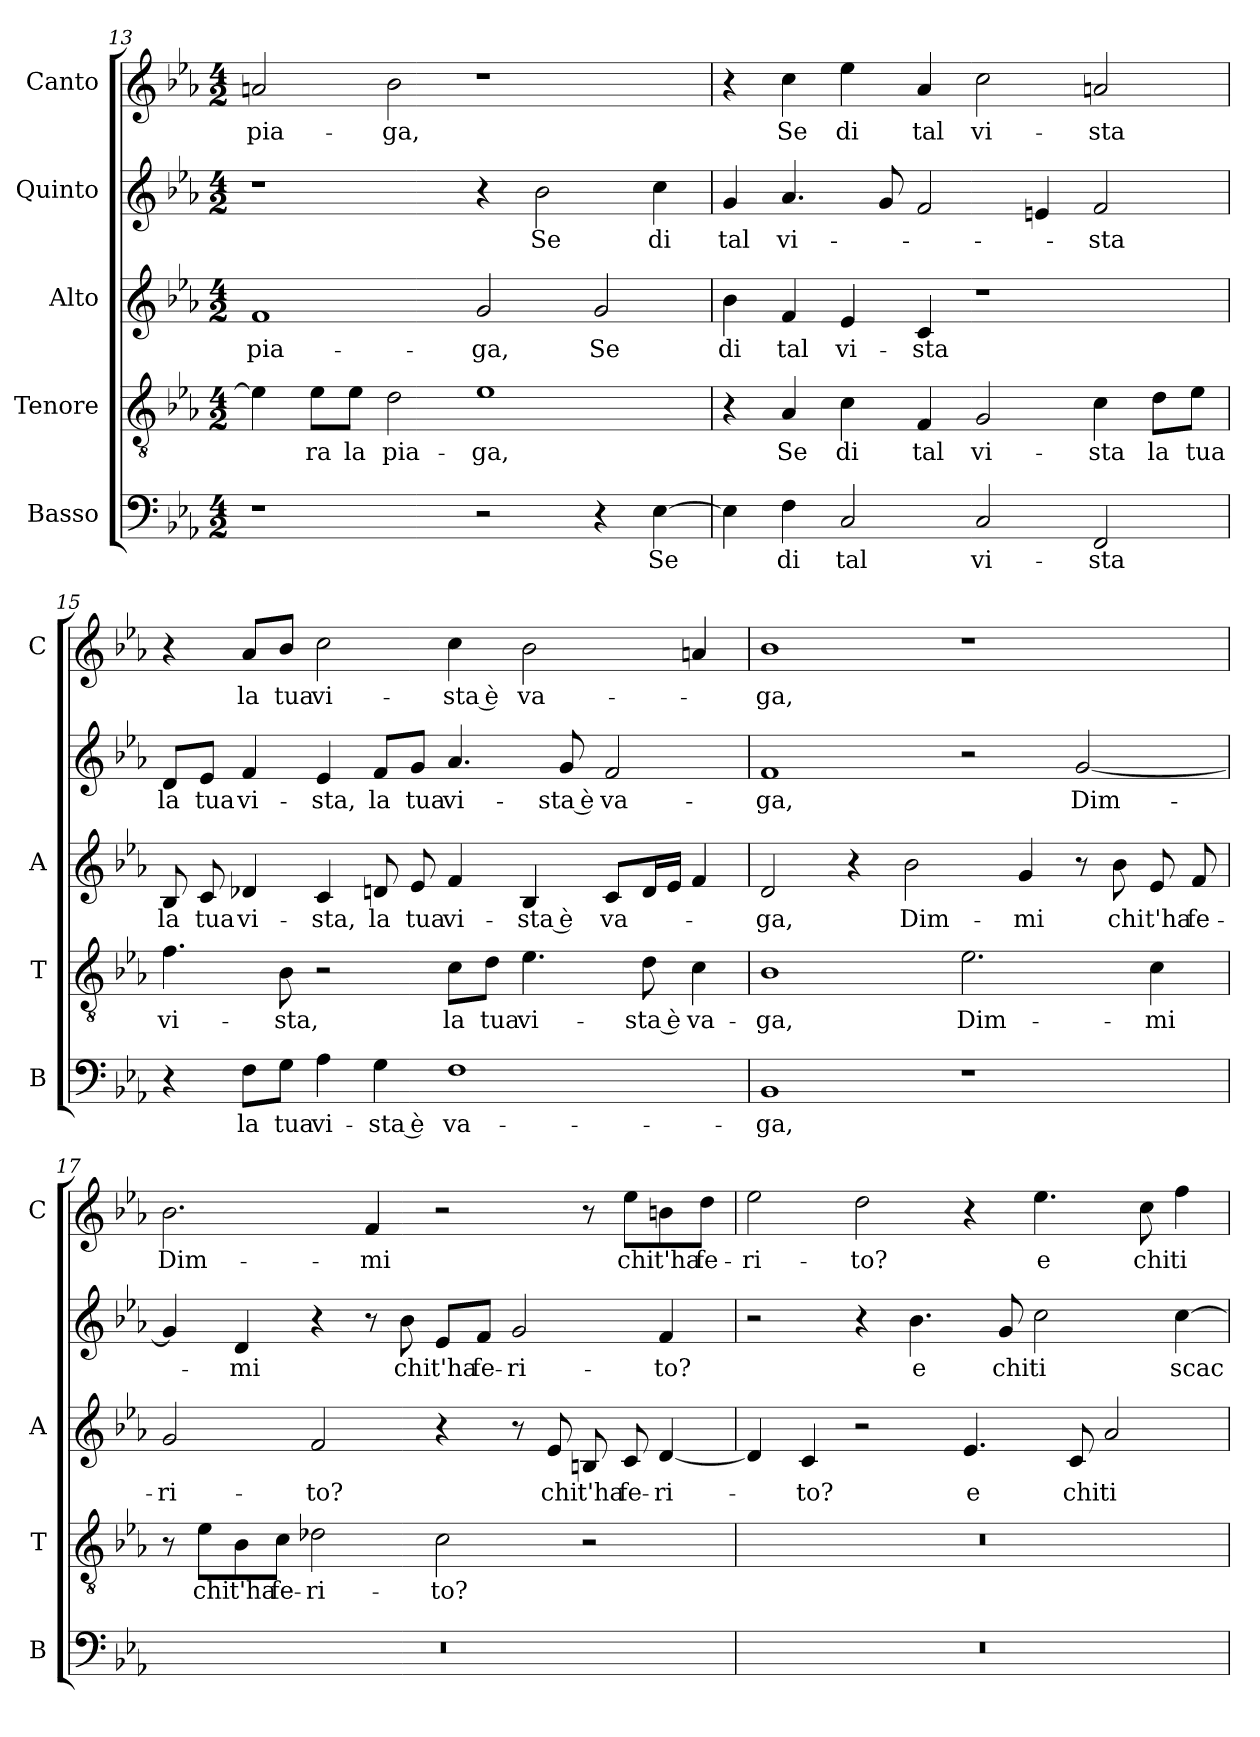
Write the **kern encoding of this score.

**kern	**text	**kern	**text	**kern	**text	**kern	**text	**kern	**text
*part5	*part5	*part4	*part4	*part3	*part3	*part2	*part2	*part1	*part1
*staff5	*staff5	*staff4	*staff4	*staff3	*staff3	*staff2	*staff2	*staff1	*staff1
*I"Basso	*	*I"Tenore	*	*I"Alto	*	*I"Quinto	*	*I"Canto	*
*I'B	*	*I'T	*	*I'A	*	*	*	*I'C	*
!!LO:LB:g=z
*clefF4	*	*clefGv2	*	*clefG2	*	*clefG2	*	*clefG2	*
*k[b-e-a-]	*	*k[b-e-a-]	*	*k[b-e-a-]	*	*k[b-e-a-]	*	*k[b-e-a-]	*
*E-:	*	*E-:	*	*E-:	*	*E-:	*	*E-:	*
*M4/2	*	*M4/2	*	*M4/2	*	*M4/2	*	*M4/2	*
=13	=13	=13	=13	=13	=13	=13	=13	=13	=13
!	!	!	!	!	!LO:LY:b	!	!	!	!LO:LY:b
1r	.	4e-\]	.	1f	pia-	1r	.	2an/	pia-
!	!	!	!LO:LY:b	!	!	!	!	!	!
.	.	8e-\L	-ra	.	.	.	.	.	.
!	!	!	!LO:LY:b	!	!	!	!	!	!
.	.	8e-\J	la	.	.	.	.	.	.
!	!	!	!LO:LY:b	!	!	!	!	!	!LO:LY:b
.	.	2d\	pia-	.	.	.	.	2b-\	-ga,
!	!	!	!LO:LY:b	!	!LO:LY:b	!	!	!	!
2r	.	1e-	-ga,	2g/	-ga,	4r	.	1r	.
!	!	!	!	!	!	!	!LO:LY:b	!	!
.	.	.	.	.	.	2b-\	Se	.	.
!	!	!	!	!	!LO:LY:b	!	!	!	!
4r	.	.	.	2g/	Se	.	.	.	.
!	!LO:LY:b	!	!	!	!	!	!LO:LY:b	!	!
[4E-\	Se	.	.	.	.	4cc\	di	.	.
=14	=14	=14	=14	=14	=14	=14	=14	=14	=14
!	!	!	!	!	!LO:LY:b	!	!LO:LY:b	!	!
4E-\]	.	4r	.	4b-\	di	4g/	tal	4r	.
!	!LO:LY:b	!	!LO:LY:b	!	!LO:LY:b	!	!LO:LY:b	!	!LO:LY:b
4F\	di	4A-/	Se	4f/	tal	4.a-/	vi-	4cc\	Se
!	!LO:LY:b	!	!LO:LY:b	!	!LO:LY:b	!	!	!	!LO:LY:b
2C/	tal	4c\	di	4e-/	vi-	.	.	4ee-\	di
.	.	.	.	.	.	8g/	.	.	.
!	!	!	!LO:LY:b	!	!LO:LY:b	!	!	!	!LO:LY:b
.	.	4F/	tal	4c/	-sta	2f/	.	4a-/	tal
!	!LO:LY:b	!	!LO:LY:b	!	!	!	!	!	!LO:LY:b
2C/	vi-	2G/	vi-	1r	.	.	.	2cc\	vi-
.	.	.	.	.	.	4en/	.	.	.
!	!LO:LY:b	!	!LO:LY:b	!	!	!	!LO:LY:b	!	!LO:LY:b
2FF/	-sta	4c\	-sta	.	.	2f/	-sta	2an/	-sta
!	!	!	!LO:LY:b	!	!	!	!	!	!
.	.	8d\L	la	.	.	.	.	.	.
!	!	!	!LO:LY:b	!	!	!	!	!	!
.	.	8e-\J	tua	.	.	.	.	.	.
=15	=15	=15	=15	=15	=15	=15	=15	=15	=15
!	!	!	!LO:LY:b	!	!LO:LY:b	!	!LO:LY:b	!	!
4r	.	4.f\	vi-	8B-/	la	8d/L	la	4r	.
!	!	!	!	!	!LO:LY:b	!	!LO:LY:b	!	!
.	.	.	.	8c/	tua	8e-/J	tua	.	.
!	!LO:LY:b	!	!	!	!LO:LY:b	!	!LO:LY:b	!	!LO:LY:b
8F\L	la	.	.	4d-X/	vi-	4f/	vi-	8a-/L	la
!	!LO:LY:b	!	!LO:LY:b	!	!	!	!	!	!LO:LY:b
8G\J	tua	8B-\	-sta,	.	.	.	.	8b-/J	tua
!	!LO:LY:b	!	!	!	!LO:LY:b	!	!LO:LY:b	!	!LO:LY:b
4A-\	vi-	2r	.	4c/	-sta,	4e-/	-sta,	2cc\	vi-
!	!LO:LY:b	!	!	!	!LO:LY:b	!	!LO:LY:b	!	!
4G\	-sta è	.	.	8dn/	la	8f/L	la	.	.
!	!	!	!	!	!LO:LY:b	!	!LO:LY:b	!	!
.	.	.	.	8e-/	tua	8g/J	tua	.	.
!	!LO:LY:b	!	!LO:LY:b	!	!LO:LY:b	!	!LO:LY:b	!	!LO:LY:b
1F	va-	8c\L	la	4f/	vi-	4.a-/	vi-	4cc\	-sta è
!	!	!	!LO:LY:b	!	!	!	!	!	!
.	.	8d\J	tua	.	.	.	.	.	.
!	!	!	!LO:LY:b	!	!LO:LY:b	!	!	!	!LO:LY:b
.	.	4.e-\	vi-	4B-/	-sta è	.	.	2b-\	va-
!	!	!	!	!	!	!	!LO:LY:b	!	!
.	.	.	.	.	.	8g/	-sta è	.	.
!	!	!	!	!	!LO:LY:b	!	!LO:LY:b	!	!
.	.	.	.	8c/L	va-	2f/	va-	.	.
!	!	!	!LO:LY:b	!	!	!	!	!	!
.	.	8d\	-sta è	16d/L	.	.	.	.	.
.	.	.	.	16e-/JJ	.	.	.	.	.
!	!	!	!LO:LY:b	!	!	!	!	!	!
.	.	4c\	va-	4f/	.	.	.	4an/	.
!!LO:PB:g=z
=16	=16	=16	=16	=16	=16	=16	=16	=16	=16
!	!LO:LY:b	!	!LO:LY:b	!	!LO:LY:b	!	!LO:LY:b	!	!LO:LY:b
1BB-	-ga,	1B-	-ga,	2d/	-ga,	1f	-ga,	1b-	-ga,
.	.	.	.	4r	.	.	.	.	.
!	!	!	!	!	!LO:LY:b	!	!	!	!
.	.	.	.	2b-\	Dim-	.	.	.	.
!	!	!	!LO:LY:b	!	!	!	!	!	!
1r	.	2.e-\	Dim-	.	.	2r	.	1r	.
!	!	!	!	!	!LO:LY:b	!	!	!	!
.	.	.	.	4g/	-mi	.	.	.	.
!	!	!	!	!	!	!	!LO:LY:b	!	!
.	.	.	.	8r	.	[2g/	Dim-	.	.
!	!	!	!	!	!LO:LY:b	!	!	!	!
.	.	.	.	8b-\	chi	.	.	.	.
!	!	!	!LO:LY:b	!	!LO:LY:b	!	!	!	!
.	.	4c\	-mi	8e-/	t'ha	.	.	.	.
!	!	!	!	!	!LO:LY:b	!	!	!	!
.	.	.	.	8f/	fe-	.	.	.	.
=17	=17	=17	=17	=17	=17	=17	=17	=17	=17
!	!	!	!	!	!LO:LY:b	!	!	!	!LO:LY:b
0r	.	8r	.	2g/	-ri-	4g/]	.	2.b-\	Dim-
!	!	!	!LO:LY:b	!	!	!	!	!	!
.	.	8e-\L	chi	.	.	.	.	.	.
!	!	!	!LO:LY:b	!	!	!	!LO:LY:b	!	!
.	.	8B-\	t'ha	.	.	4d/	-mi	.	.
!	!	!	!LO:LY:b	!	!	!	!	!	!
.	.	8c\J	fe-	.	.	.	.	.	.
!	!	!	!LO:LY:b	!	!LO:LY:b	!	!	!	!
.	.	2d-X\	-ri-	2f/	-to?	4r	.	.	.
!	!	!	!	!	!	!	!	!	!LO:LY:b
.	.	.	.	.	.	8r	.	4f/	-mi
!	!	!	!	!	!	!	!LO:LY:b	!	!
.	.	.	.	.	.	8b-\	chi	.	.
!	!	!	!LO:LY:b	!	!	!	!LO:LY:b	!	!
.	.	2c\	-to?	4r	.	8e-/L	t'ha	2r	.
!	!	!	!	!	!	!	!LO:LY:b	!	!
.	.	.	.	.	.	8f/J	fe-	.	.
!	!	!	!	!	!	!	!LO:LY:b	!	!
.	.	.	.	8r	.	2g/	-ri-	.	.
!	!	!	!	!	!LO:LY:b	!	!	!	!
.	.	.	.	8e-/	chi	.	.	.	.
!	!	!	!	!	!LO:LY:b	!	!	!	!
.	.	2r	.	8Bn/	t'ha	.	.	8r	.
!	!	!	!	!	!LO:LY:b	!	!	!	!LO:LY:b
.	.	.	.	8c/	fe-	.	.	8ee-\L	chi
!	!	!	!	!	!LO:LY:b	!	!LO:LY:b	!	!LO:LY:b
.	.	.	.	[4d/	-ri-	4f/	-to?	8bn\	t'ha
!	!	!	!	!	!	!	!	!	!LO:LY:b
.	.	.	.	.	.	.	.	8dd\J	fe-
=18	=18	=18	=18	=18	=18	=18	=18	=18	=18
!	!	!	!	!	!	!	!	!	!LO:LY:b
0r	.	0r	.	4d/]	.	2r	.	2ee-\	-ri-
!	!	!	!	!	!LO:LY:b	!	!	!	!
.	.	.	.	4c/	-to?	.	.	.	.
!	!	!	!	!	!	!	!	!	!LO:LY:b
.	.	.	.	2r	.	4r	.	2dd\	-to?
!	!	!	!	!	!	!	!LO:LY:b	!	!
.	.	.	.	.	.	4.b-\	e	.	.
!	!	!	!	!	!LO:LY:b	!	!	!	!
.	.	.	.	4.e-/	e	.	.	4r	.
!	!	!	!	!	!	!	!LO:LY:b	!	!
.	.	.	.	.	.	8g/	chi	.	.
!	!	!	!	!	!	!	!LO:LY:b	!	!LO:LY:b
.	.	.	.	.	.	2cc\	ti	4.ee-\	e
!	!	!	!	!	!LO:LY:b	!	!	!	!
.	.	.	.	8c/	chi	.	.	.	.
!	!	!	!	!	!LO:LY:b	!	!	!	!
.	.	.	.	2a-/	ti	.	.	.	.
!	!	!	!	!	!	!	!	!	!LO:LY:b
.	.	.	.	.	.	.	.	8cc\	chi
!	!	!	!	!	!	!	!LO:LY:b	!	!LO:LY:b
.	.	.	.	.	.	[4cc\	scac-	4ff\	ti
=	=	=	=	=	=	=	=	=	=
*-	*-	*-	*-	*-	*-	*-	*-	*-	*-
